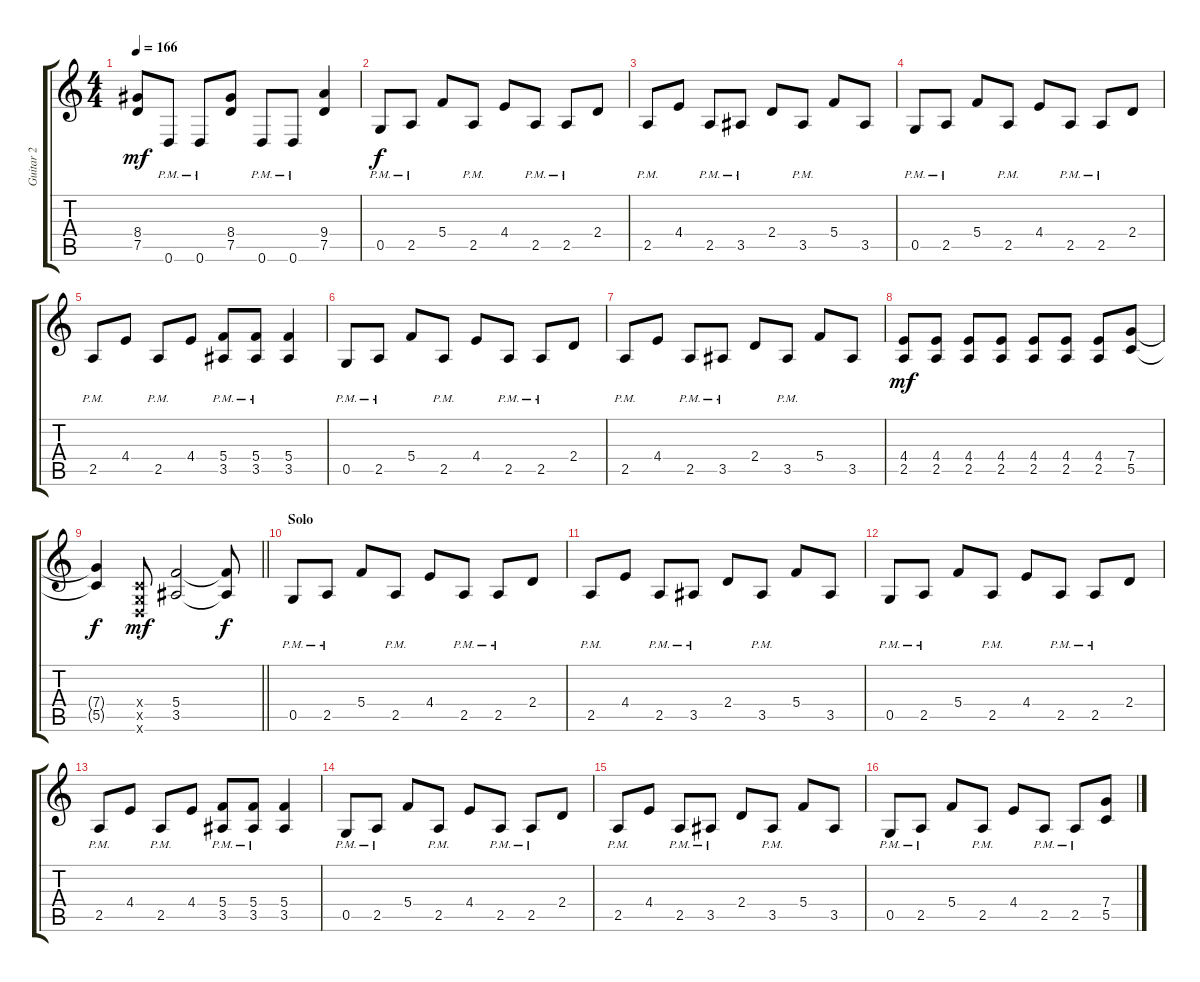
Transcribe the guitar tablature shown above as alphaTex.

\track ("Guitar 2" "Guitar 2") {instrument distortionguitar}
\staff {score tabs}
\tuning (D4 A3 F3 C3 G2 D2) {hide}
\ts (4 4)
\tempo 166
\clef g2
\ks c
(8.4 7.5).8{dy mf} 0.6{pm}.8 0.6{pm}.8 (8.4 7.5).8 0.6{pm}.8 0.6{pm}.8 (9.4 7.5).4 |
0.5{pm}.8{dy f} 2.5{pm}.8 5.4.8 2.5{pm}.8 4.4.8 2.5{pm}.8 2.5{pm}.8 2.4.8 |
2.5{pm}.8 4.4.8 2.5{pm}.8 3.5{pm}.8 2.4.8 3.5{pm}.8 5.4.8 3.5.8 |
0.5{pm}.8 2.5{pm}.8 5.4.8 2.5{pm}.8 4.4.8 2.5{pm}.8 2.5{pm}.8 2.4.8 |
2.5{pm}.8 4.4.8 2.5{pm}.8 4.4.8 (5.4{pm} 3.5{pm}).8 (5.4{pm} 3.5{pm}).8 (5.4 3.5).4 |
0.5{pm}.8 2.5{pm}.8 5.4.8 2.5{pm}.8 4.4.8 2.5{pm}.8 2.5{pm}.8 2.4.8 |
2.5{pm}.8 4.4.8 2.5{pm}.8 3.5{pm}.8 2.4.8 3.5{pm}.8 5.4.8 3.5.8 |
(4.4 2.5).8{dy mf} (4.4 2.5).8 (4.4 2.5).8 (4.4 2.5).8 (4.4 2.5).8 (4.4 2.5).8 (4.4 2.5).8 (7.4 5.5).8 |
\barLineRight lightlight
(7.4{t} 5.5{t}).4{dy f} (0.4{x} 0.5{x} 0.6{x}).8{dy mf} (5.4 3.5).2 (5.4{t} 3.5{t}).8{dy f} |
\section ("" "Solo")
0.5{pm}.8 2.5{pm}.8 5.4.8 2.5{pm}.8 4.4.8 2.5{pm}.8 2.5{pm}.8 2.4.8 |
2.5{pm}.8 4.4.8 2.5{pm}.8 3.5{pm}.8 2.4.8 3.5{pm}.8 5.4.8 3.5.8 |
0.5{pm}.8 2.5{pm}.8 5.4.8 2.5{pm}.8 4.4.8 2.5{pm}.8 2.5{pm}.8 2.4.8 |
2.5{pm}.8 4.4.8 2.5{pm}.8 4.4.8 (5.4{pm} 3.5{pm}).8 (5.4{pm} 3.5{pm}).8 (5.4 3.5).4 |
0.5{pm}.8 2.5{pm}.8 5.4.8 2.5{pm}.8 4.4.8 2.5{pm}.8 2.5{pm}.8 2.4.8 |
2.5{pm}.8 4.4.8 2.5{pm}.8 3.5{pm}.8 2.4.8 3.5{pm}.8 5.4.8 3.5.8 |
0.5{pm}.8 2.5{pm}.8 5.4.8 2.5{pm}.8 4.4.8 2.5{pm}.8 2.5{pm}.8 (7.4 5.5).8
